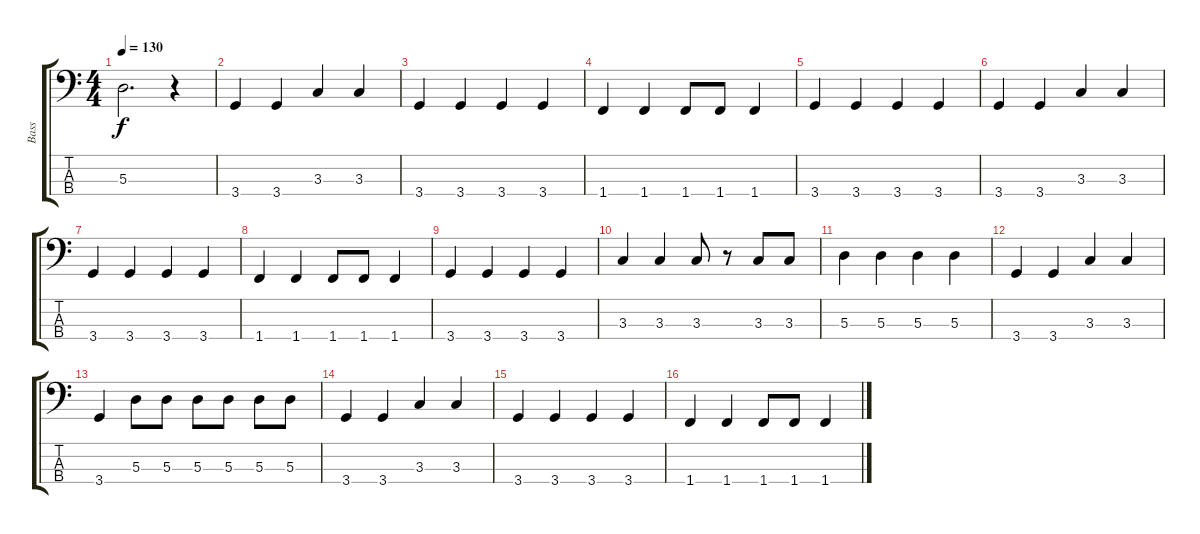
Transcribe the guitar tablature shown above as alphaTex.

\track ("Bass" "Bass") {instrument electricbassfinger}
\staff {score tabs}
\tuning (G2 D2 A1 E1) {hide}
\ts (4 4)
\tempo 130
\clef f4
\ks c
5.3.2{d dy f instrument electricbassfinger} r.4 |
3.4.4 3.4.4 3.3.4 3.3.4 |
3.4.4 3.4.4 3.4.4 3.4.4 |
1.4.4 1.4.4 1.4.8 1.4.8 1.4.4 |
3.4.4 3.4.4 3.4.4 3.4.4 |
3.4.4 3.4.4 3.3.4 3.3.4 |
3.4.4 3.4.4 3.4.4 3.4.4 |
1.4.4 1.4.4 1.4.8 1.4.8 1.4.4 |
3.4.4 3.4.4 3.4.4 3.4.4 |
3.3.4 3.3.4 3.3.8 r.8 3.3.8 3.3.8 |
5.3.4 5.3.4 5.3.4 5.3.4 |
3.4.4 3.4.4 3.3.4 3.3.4 |
3.4.4 5.3.8 5.3.8 5.3.8 5.3.8 5.3.8 5.3.8 |
3.4.4 3.4.4 3.3.4 3.3.4 |
3.4.4 3.4.4 3.4.4 3.4.4 |
1.4.4 1.4.4 1.4.8 1.4.8 1.4.4
